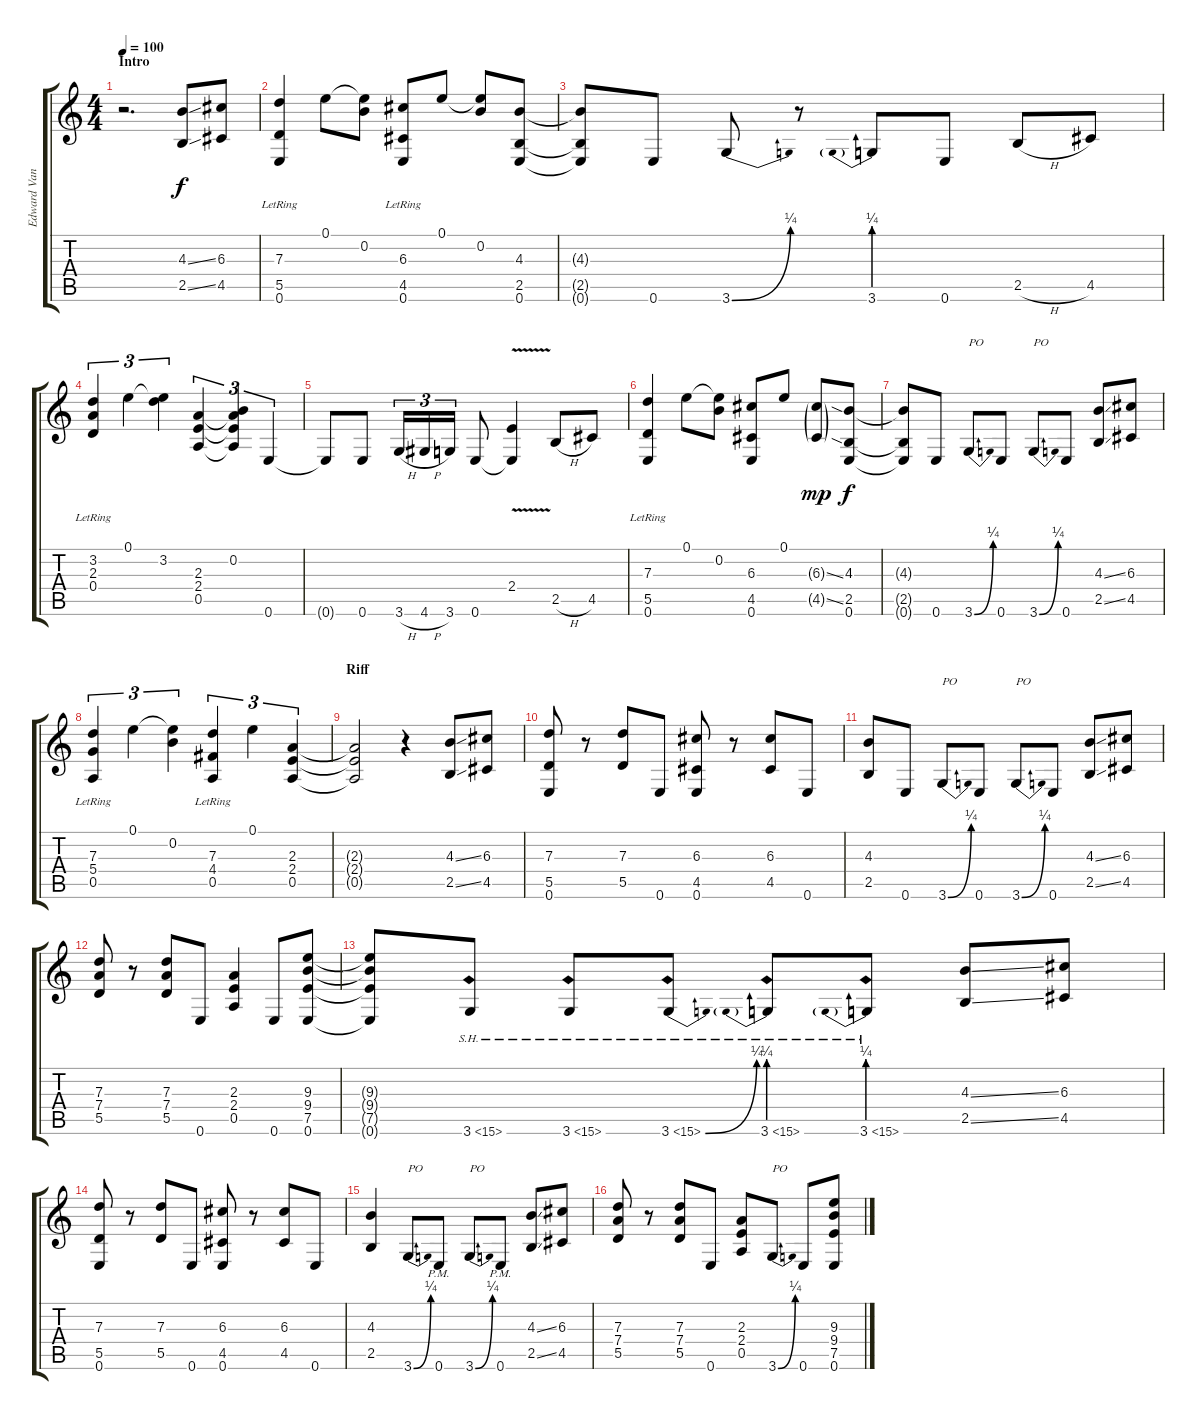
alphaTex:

\track ("Edward Van Halen" "Edward Van") {instrument distortionguitar}
\staff {score tabs}
\tuning (E4 B3 G3 D3 A2 E2) {hide}
\ts (4 4)
\section ("" "Intro")
\tempo 100
\clef g2
\ks c
r.2{d dy f instrument distortionguitar} (4.3{ss} 2.5{ss}).8{volume 10} (6.3 4.5).8 |
(7.3{lr} 5.5{lr} 0.6{lr}).4 0.1.8 (0.1{t} 0.2).8 (6.3{lr} 4.5{lr} 0.6{lr}).8 0.1.8 (0.1{t} 0.2).8 (4.3 2.5 0.6).8 |
(4.3{t} 2.5{t} 0.6{t}).8 0.6.8 3.6{be (bend 0 0 60 1)}.8 r.8 3.6{be (prebend 0 1 60 1)}.8 0.6.8 2.5{h}.8 4.5.8 |
(3.2{lr} 2.3{lr} 0.4{lr}).4{tu (3 2)} 0.1.4{tu (3 2)} (0.1{t} 3.2).4{tu (3 2)} (2.3 2.4 0.5).4{tu (3 2)} (0.2 2.3{t} 2.4{t} 0.5{t}).4{tu (3 2)} 0.6.4{tu (3 2)} |
0.6{t}.8 0.6.8 3.6{h}.16{tu (3 2)} 4.6{h}.16{tu (3 2)} 3.6.16{tu (3 2)} 0.6.8 (2.4{v} 0.6{t}).4 2.5{h}.8 4.5.8 |
(7.3{lr} 5.5{lr} 0.6{lr}).4 0.1.8 (0.1{t} 0.2).8 (6.3 4.5 0.6).8 0.1.8 (6.3{ss g} 4.5{ss g}).8{dy mp} (4.3 2.5 0.6).8{dy f} |
(4.3{t} 2.5{t} 0.6{t}).8 0.6.8 3.6{be (bend 0 0 60 1)}.8{txt "PO"} 0.6.8 3.6{be (bend 0 0 60 1)}.8{txt "PO"} 0.6.8 (4.3{ss} 2.5{ss}).8 (6.3 4.5).8 |
(7.3{lr} 5.4{lr} 0.5{lr}).4{tu (3 2)} 0.1.4{tu (3 2)} (0.1{t} 0.2).4{tu (3 2)} (7.3{lr} 4.4{lr} 0.5{lr}).4{tu (3 2)} 0.1.4{tu (3 2)} (2.3 2.4 0.5).4{tu (3 2) volume 16} |
\section ("" "Riff")
(2.3{t} 2.4{t} 0.5{t}).2 r.4 (4.3{ss} 2.5{ss}).8 (6.3 4.5).8 |
(7.3 5.5 0.6).8 r.8 (7.3 5.5).8 0.6.8 (6.3 4.5 0.6).8 r.8 (6.3 4.5).8 0.6.8 |
(4.3 2.5).8 0.6.8 3.6{be (bend 0 0 60 1)}.8{txt "PO"} 0.6.8 3.6{be (bend 0 0 60 1)}.8{txt "PO"} 0.6.8 (4.3{ss} 2.5{ss}).8 (6.3 4.5).8 |
(7.3 7.4 5.5).8 r.8 (7.3 7.4 5.5).8 0.6.8 (2.3 2.4 0.5).4 0.6.8 (9.3 9.4 7.5 0.6).8 |
(9.3{t} 9.4{t} 7.5{t} 0.6{t}).8 3.6{sh 12}.8 3.6{sh 12}.8 3.6{be (bend 0 0 60 1) sh 12}.8 3.6{be (prebend 0 1 60 1) sh 12}.8 3.6{be (prebend 0 1 60 1) sh 12}.8 (4.3{ss} 2.5{ss}).8 (6.3 4.5).8 |
(7.3 5.5 0.6).8 r.8 (7.3 5.5).8 0.6.8 (6.3 4.5 0.6).8 r.8 (6.3 4.5).8 0.6.8 |
(4.3 2.5).4 3.6{be (bend 0 0 60 1)}.8{txt "PO"} 0.6{pm}.8 3.6{be (bend 0 0 60 1)}.8{txt "PO"} 0.6{pm}.8 (4.3{ss} 2.5{ss}).8 (6.3 4.5).8 |
(7.3 7.4 5.5).8 r.8 (7.3 7.4 5.5).8 0.6.8 (2.3 2.4 0.5).8 3.6{be (bend 0 0 60 1)}.8{txt "PO"} 0.6.8 (9.3 9.4 7.5 0.6).8
